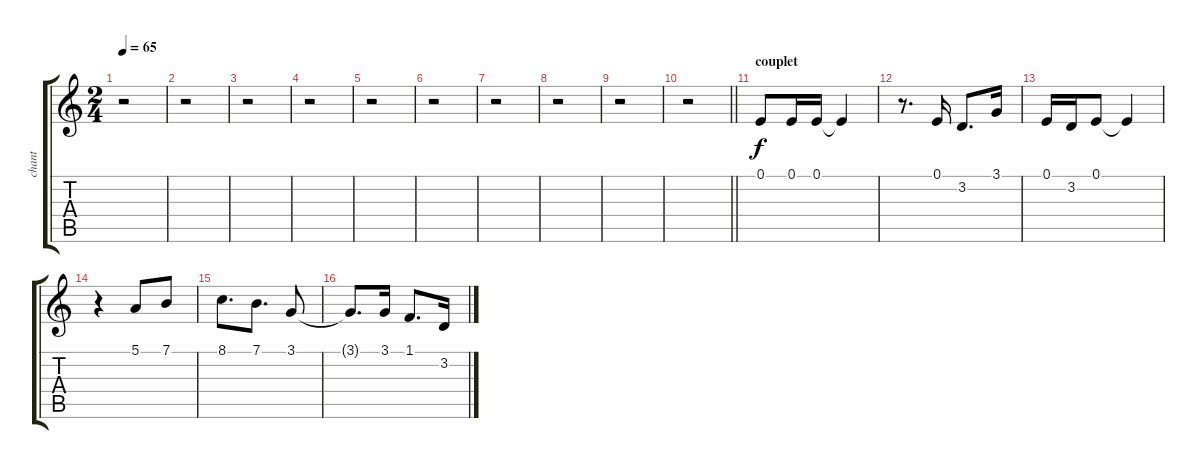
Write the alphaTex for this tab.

\track ("chant" "chant") {instrument flute}
\staff {score tabs}
\tuning (E4 B3 G3 D3 A2 E2) {hide}
\ts (2 4)
\tempo 65
\clef g2
\ks c
r.2{dy f} |
r.2 |
r.2 |
r.2 |
r.2 |
r.2 |
r.2 |
r.2 |
r.2 |
\barLineRight lightlight
r.2 |
\section ("" "couplet ")
0.1.8 0.1.16 0.1.16 0.1{t}.4 |
r.8{d} 0.1.16 3.2.8{d} 3.1.16 |
0.1.16 3.2.16 0.1.8 0.1{t}.4 |
r.4 5.1.8 7.1.8 |
8.1.8{d} 7.1.8{d} 3.1.8 |
3.1{t}.8{d} 3.1.16 1.1.8{d} 3.2.16
